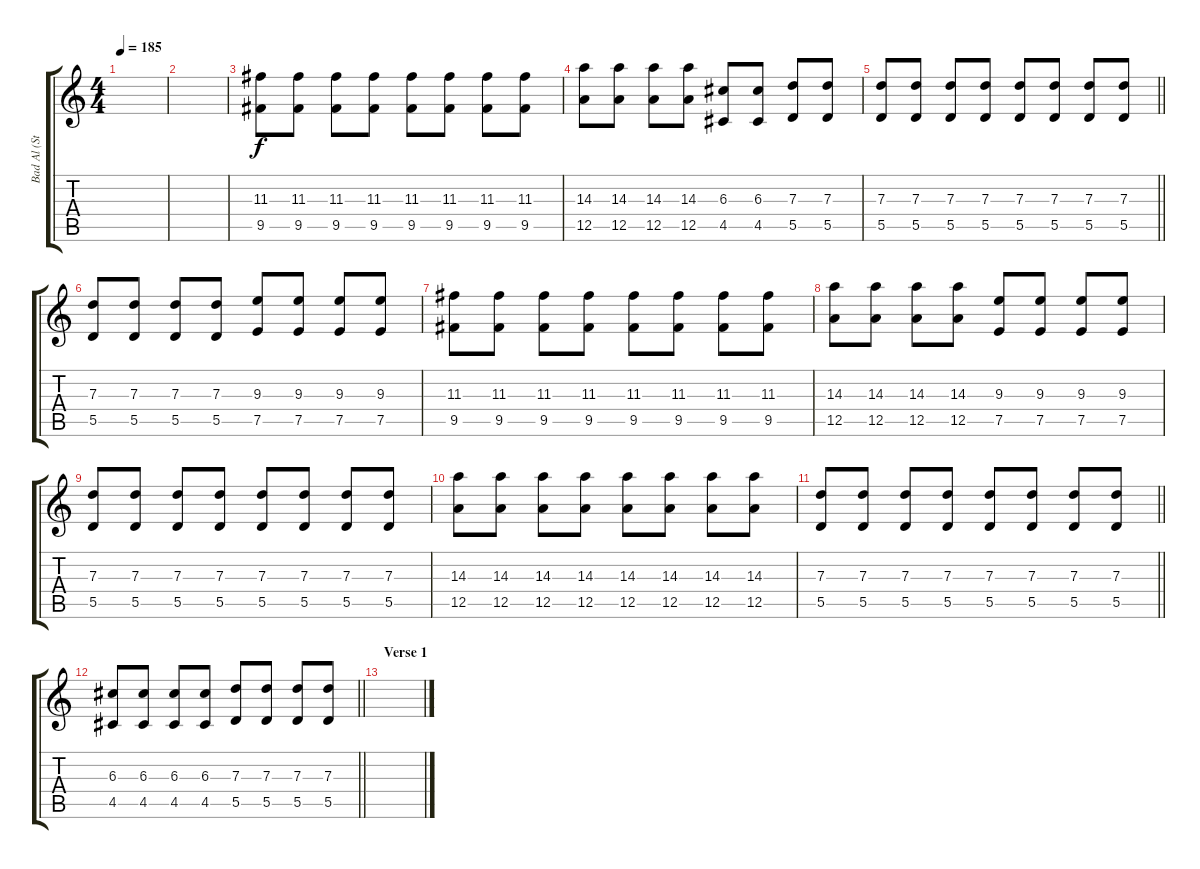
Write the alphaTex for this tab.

\track ("Bad Al (Stand In)" "Bad Al (St") {instrument overdrivenguitar}
\staff {score tabs}
\tuning (E4 B3 G3 D3 A2 D2) {hide}
\ts (4 4)
\tempo 185
\clef g2
\ks c
|
|
(11.3 9.5).8 (11.3 9.5).8 (11.3 9.5).8 (11.3 9.5).8 (11.3 9.5).8 (11.3 9.5).8 (11.3 9.5).8 (11.3 9.5).8 |
(14.3 12.5).8 (14.3 12.5).8 (14.3 12.5).8 (14.3 12.5).8 (6.3 4.5).8 (6.3 4.5).8 (7.3 5.5).8 (7.3 5.5).8 |
\barLineRight lightlight
(7.3 5.5).8 (7.3 5.5).8 (7.3 5.5).8 (7.3 5.5).8 (7.3 5.5).8 (7.3 5.5).8 (7.3 5.5).8 (7.3 5.5).8 |
(7.3 5.5).8 (7.3 5.5).8 (7.3 5.5).8 (7.3 5.5).8 (9.3 7.5).8 (9.3 7.5).8 (9.3 7.5).8 (9.3 7.5).8 |
(11.3 9.5).8 (11.3 9.5).8 (11.3 9.5).8 (11.3 9.5).8 (11.3 9.5).8 (11.3 9.5).8 (11.3 9.5).8 (11.3 9.5).8 |
(14.3 12.5).8 (14.3 12.5).8 (14.3 12.5).8 (14.3 12.5).8 (9.3 7.5).8 (9.3 7.5).8 (9.3 7.5).8 (9.3 7.5).8 |
(7.3 5.5).8 (7.3 5.5).8 (7.3 5.5).8 (7.3 5.5).8 (7.3 5.5).8 (7.3 5.5).8 (7.3 5.5).8 (7.3 5.5).8 |
(14.3 12.5).8 (14.3 12.5).8 (14.3 12.5).8 (14.3 12.5).8 (14.3 12.5).8 (14.3 12.5).8 (14.3 12.5).8 (14.3 12.5).8 |
\barLineRight lightlight
(7.3 5.5).8 (7.3 5.5).8 (7.3 5.5).8 (7.3 5.5).8 (7.3 5.5).8 (7.3 5.5).8 (7.3 5.5).8 (7.3 5.5).8 |
\section ("" "")
\barLineRight lightlight
(6.3 4.5).8 (6.3 4.5).8 (6.3 4.5).8 (6.3 4.5).8 (7.3 5.5).8 (7.3 5.5).8 (7.3 5.5).8 (7.3 5.5).8 |
\section ("" "Verse 1")
